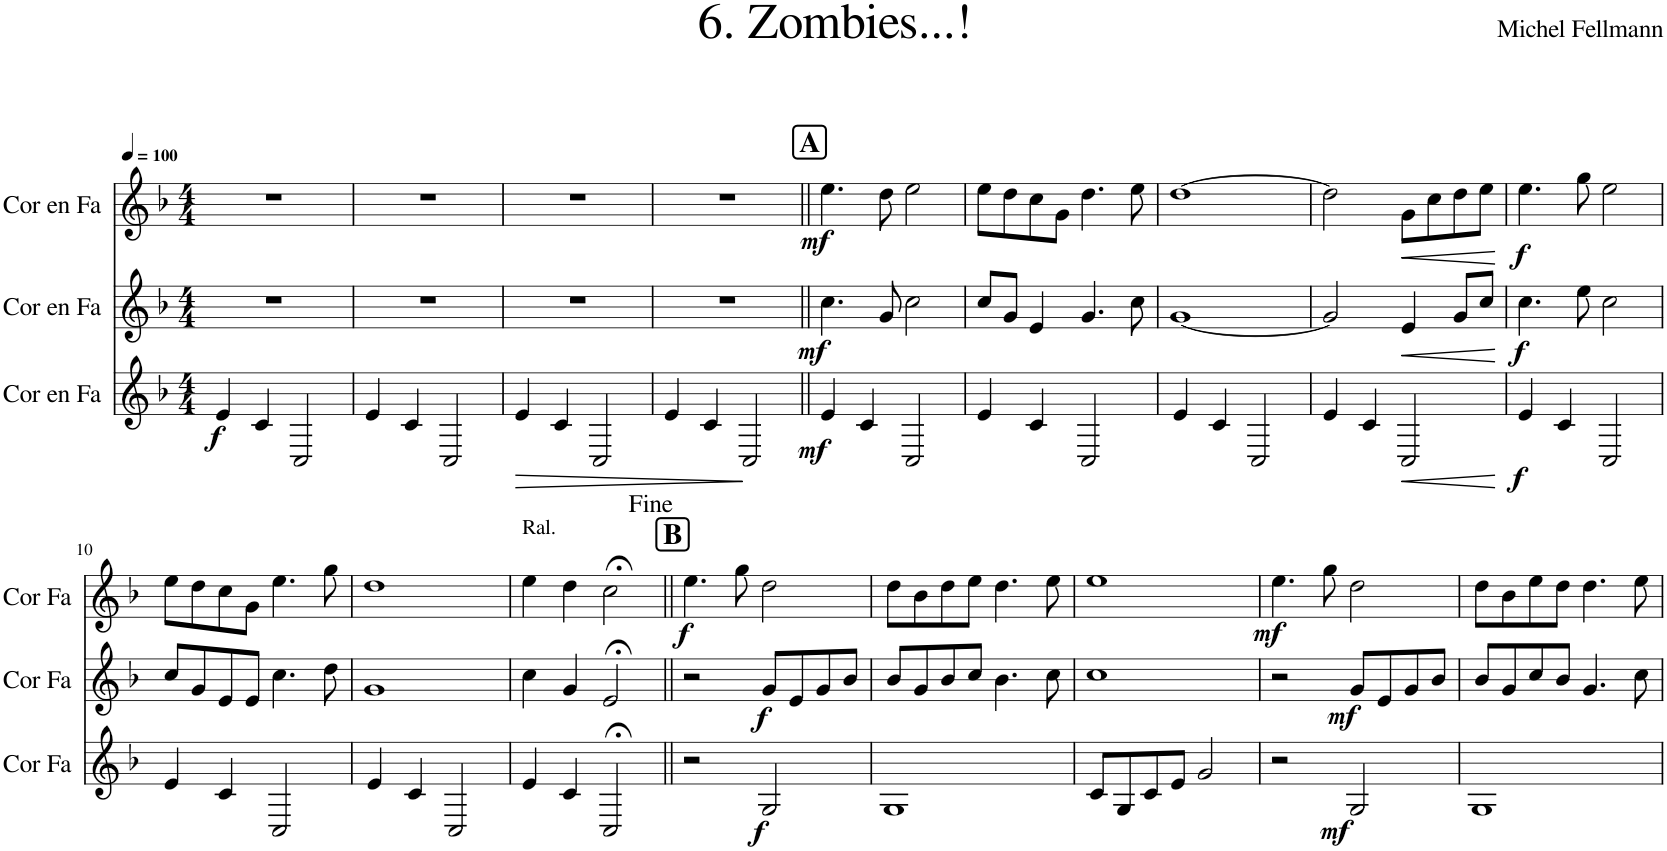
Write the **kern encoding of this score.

**kern	**dynam	**kern	**dynam	**kern	**dynam
*part3	*part3	*part2	*part2	*part1	*part1
*staff3	*staff3	*staff2	*staff2	*staff1	*staff1
*I"Cor en Fa	*	*I"Cor en Fa	*	*I"Cor en Fa	*
*I'Cor Fa	*	*I'Cor Fa	*	*I'Cor Fa	*
*clefG2	*	*clefG2	*	*clefG2	*
*Trd4c7	*	*Trd4c7	*	*Trd4c7	*
*k[b-]	*	*k[b-]	*	*k[b-]	*
*M4/4	*	*M4/4	*	*M4/4	*
*MM100	*	*MM100	*	*MM100	*
=1	=1	=1	=1	=1	=1
!	!LO:DY:b	!	!	!	!
4e/	f	1r	.	1r	.
4c/	.	.	.	.	.
2C/	.	.	.	.	.
=2	=2	=2	=2	=2	=2
4e/	.	1r	.	1r	.
4c/	.	.	.	.	.
2C/	.	.	.	.	.
=3	=3	=3	=3	=3	=3
!	!LO:HP:b	!	!	!	!
4e/	>	1r	.	1r	.
4c/	.	.	.	.	.
2C/	.	.	.	.	.
.	]	.	.	.	.
=4	=4	=4	=4	=4	=4
4e/	.	1r	.	1r	.
4c/	.	.	.	.	.
2C/	.	.	.	.	.
!!LO:REH:place=s1:a:B:cj:fs=14:t=A
=5||	=5||	=5||	=5||	=5||	=5||
!	!LO:DY:b	!	!LO:DY:b	!	!LO:DY:b
4e/	mf	4.cc\	mf	4.ee\	mf
4c/	.	.	.	.	.
.	.	8g/	.	8dd\	.
2C/	.	2cc\	.	2ee\	.
=6	=6	=6	=6	=6	=6
4e/	.	8cc/L	.	8ee\L	.
.	.	8g/J	.	8dd\	.
4c/	.	4e/	.	8cc\	.
.	.	.	.	8g\J	.
2C/	.	4.g/	.	4.dd\	.
.	.	8cc\	.	8ee\	.
=7	=7	=7	=7	=7	=7
4e/	.	[1g	.	[1dd	.
4c/	.	.	.	.	.
2C/	.	.	.	.	.
=8	=8	=8	=8	=8	=8
4e/	.	2g/]	.	2dd\]	.
4c/	.	.	.	.	.
!	!LO:HP:b	!	!LO:HP:b	!	!LO:HP:b
2C/	<	4e/	<	8g\L	<
.	.	.	.	8cc\	.
.	.	8g/L	.	8dd\	.
.	.	8cc/J	.	8ee\J	.
.	[	.	[	.	[
=9	=9	=9	=9	=9	=9
!	!LO:DY:b	!	!LO:DY:b	!	!LO:DY:b
4e/	f	4.cc\	f	4.ee\	f
4c/	.	.	.	.	.
.	.	8ee\	.	8gg\	.
2C/	.	2cc\	.	2ee\	.
!!LO:LB:g=z
=10	=10	=10	=10	=10	=10
4e/	.	8cc/L	.	8ee\L	.
.	.	8g/	.	8dd\	.
4c/	.	8e/	.	8cc\	.
.	.	8e/J	.	8g\J	.
2C/	.	4.cc\	.	4.ee\	.
.	.	8dd\	.	8gg\	.
=11	=11	=11	=11	=11	=11
4e/	.	1g	.	1dd	.
4c/	.	.	.	.	.
2C/	.	.	.	.	.
=12	=12	=12	=12	=12	=12
!	!	!	!	!LO:TX:a:t=Ral.	!
4e/	.	4cc\	.	4ee\	.
4c/	.	4g/	.	4dd\	.
2C;</	.	2e;</	.	2cc;<\	.
!!LO:REH:place=s1:a:B:cj:fs=14:t=B
=13||	=13||	=13||	=13||	=13||	=13||
!	!	!	!	!	!LO:DY:b
2r	.	2r	.	4.ee\	f
.	.	.	.	8gg\	.
!	!LO:DY:b	!	!LO:DY:b	!	!
2G/	f	8g/L	f	2dd\	.
.	.	8e/	.	.	.
.	.	8g/	.	.	.
.	.	8b-/J	.	.	.
=14	=14	=14	=14	=14	=14
1G	.	8b-/L	.	8dd\L	.
.	.	8g/	.	8b-\	.
.	.	8b-/	.	8dd\	.
.	.	8cc/J	.	8ee\J	.
.	.	4.b-\	.	4.dd\	.
.	.	8cc\	.	8ee\	.
=15	=15	=15	=15	=15	=15
8c/L	.	1cc	.	1ee	.
8G/	.	.	.	.	.
8c/	.	.	.	.	.
8e/J	.	.	.	.	.
2g/	.	.	.	.	.
=16	=16	=16	=16	=16	=16
!	!	!	!	!	!LO:DY:b
2r	.	2r	.	4.ee\	mf
.	.	.	.	8gg\	.
!	!LO:DY:b	!	!LO:DY:b	!	!
2G/	mf	8g/L	mf	2dd\	.
.	.	8e/	.	.	.
.	.	8g/	.	.	.
.	.	8b-/J	.	.	.
=17	=17	=17	=17	=17	=17
1G	.	8b-/L	.	8dd\L	.
.	.	8g/	.	8b-\	.
.	.	8cc/	.	8ee\	.
.	.	8b-/J	.	8dd\J	.
.	.	4.g/	.	4.dd\	.
.	.	8cc\	.	8ee\	.
=	=	=	=	=	=
*-	*-	*-	*-	*-	*-
